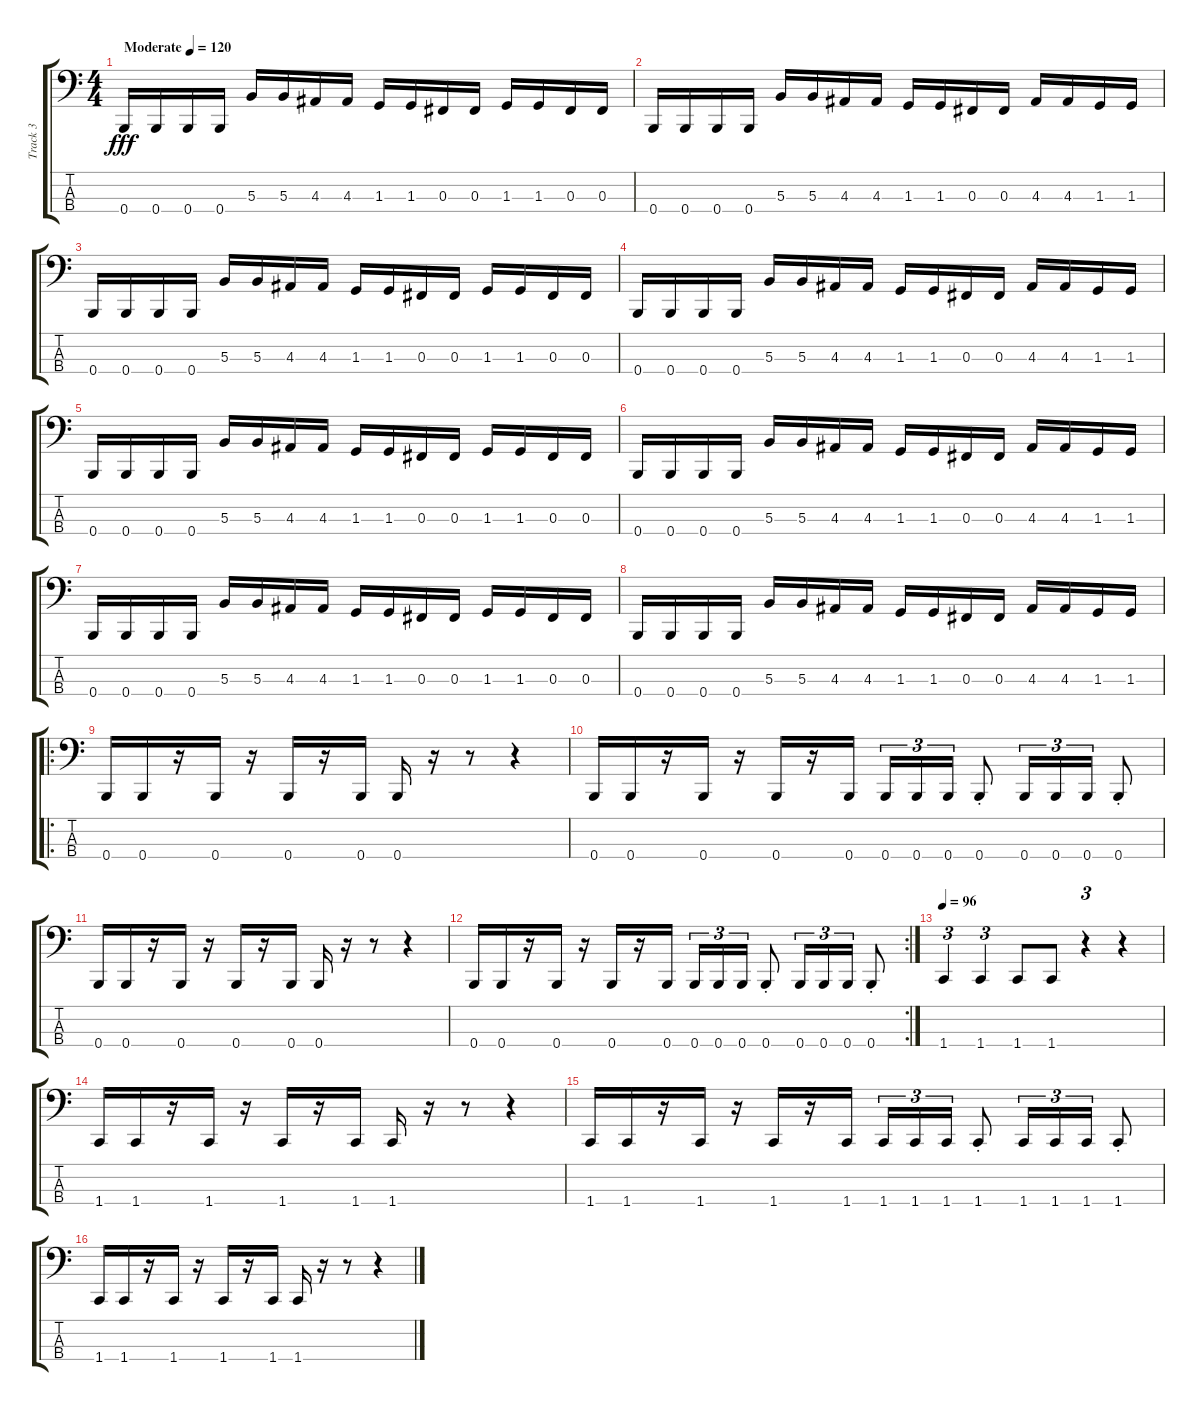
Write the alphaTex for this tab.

\track ("Track 3" "Track 3") {instrument electricbasspick}
\staff {score tabs}
\tuning (E2 B1 Gb1 B0) {hide}
\ts (4 4)
\tempo (120 "Moderate")
\clef f4
\ks c
0.4.16{dy fff instrument electricbasspick} 0.4.16 0.4.16 0.4.16 5.3.16 5.3.16 4.3.16 4.3.16 1.3.16 1.3.16 0.3.16 0.3.16 1.3.16 1.3.16 0.3.16 0.3.16 |
0.4.16 0.4.16 0.4.16 0.4.16 5.3.16 5.3.16 4.3.16 4.3.16 1.3.16 1.3.16 0.3.16 0.3.16 4.3.16 4.3.16 1.3.16 1.3.16 |
0.4.16 0.4.16 0.4.16 0.4.16 5.3.16 5.3.16 4.3.16 4.3.16 1.3.16 1.3.16 0.3.16 0.3.16 1.3.16 1.3.16 0.3.16 0.3.16 |
0.4.16 0.4.16 0.4.16 0.4.16 5.3.16 5.3.16 4.3.16 4.3.16 1.3.16 1.3.16 0.3.16 0.3.16 4.3.16 4.3.16 1.3.16 1.3.16 |
0.4.16 0.4.16 0.4.16 0.4.16 5.3.16 5.3.16 4.3.16 4.3.16 1.3.16 1.3.16 0.3.16 0.3.16 1.3.16 1.3.16 0.3.16 0.3.16 |
0.4.16 0.4.16 0.4.16 0.4.16 5.3.16 5.3.16 4.3.16 4.3.16 1.3.16 1.3.16 0.3.16 0.3.16 4.3.16 4.3.16 1.3.16 1.3.16 |
0.4.16 0.4.16 0.4.16 0.4.16 5.3.16 5.3.16 4.3.16 4.3.16 1.3.16 1.3.16 0.3.16 0.3.16 1.3.16 1.3.16 0.3.16 0.3.16 |
0.4.16 0.4.16 0.4.16 0.4.16 5.3.16 5.3.16 4.3.16 4.3.16 1.3.16 1.3.16 0.3.16 0.3.16 4.3.16 4.3.16 1.3.16 1.3.16 |
\ro
0.4.16 0.4.16 r.16 0.4.16 r.16 0.4.16 r.16 0.4.16 0.4.16 r.16 r.8 r.4 |
0.4.16 0.4.16 r.16 0.4.16 r.16 0.4.16 r.16 0.4.16 0.4.16{tu (3 2)} 0.4.16{tu (3 2)} 0.4.16{tu (3 2)} 0.4{st}.8 0.4.16{tu (3 2)} 0.4.16{tu (3 2)} 0.4.16{tu (3 2)} 0.4{st}.8 |
0.4.16 0.4.16 r.16 0.4.16 r.16 0.4.16 r.16 0.4.16 0.4.16 r.16 r.8 r.4 |
\rc 2
0.4.16 0.4.16 r.16 0.4.16 r.16 0.4.16 r.16 0.4.16 0.4.16{tu (3 2)} 0.4.16{tu (3 2)} 0.4.16{tu (3 2)} 0.4{st}.8 0.4.16{tu (3 2)} 0.4.16{tu (3 2)} 0.4.16{tu (3 2)} 0.4{st}.8 |
\tempo 96
1.4.4{tu (3 2)} 1.4.4{tu (3 2)} 1.4.8 1.4.8 r.4{tu (3 2)} r.4 |
1.4.16 1.4.16 r.16 1.4.16 r.16 1.4.16 r.16 1.4.16 1.4.16 r.16 r.8 r.4 |
1.4.16 1.4.16 r.16 1.4.16 r.16 1.4.16 r.16 1.4.16 1.4.16{tu (3 2)} 1.4.16{tu (3 2)} 1.4.16{tu (3 2)} 1.4{st}.8 1.4.16{tu (3 2)} 1.4.16{tu (3 2)} 1.4.16{tu (3 2)} 1.4{st}.8 |
1.4.16 1.4.16 r.16 1.4.16 r.16 1.4.16 r.16 1.4.16 1.4.16 r.16 r.8 r.4
